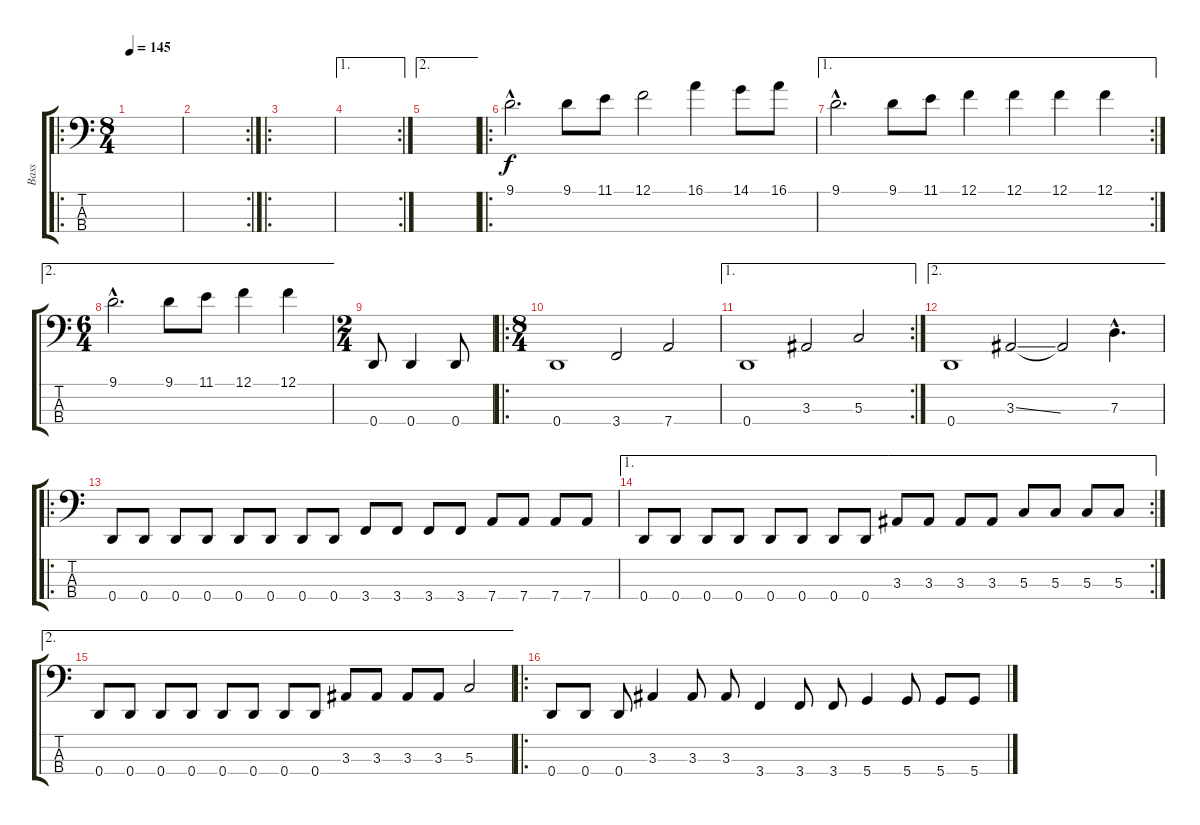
\track ("Bass" "Bass") {instrument electricbassfinger}
\staff {score tabs}
\tuning (F2 C2 G1 D1) {hide}
\ro
\ts (8 4)
\tempo 145
\clef f4
\ks c
|
\rc 2
|
\ro
|
\ae 1
\rc 2
|
\ae 2
|
\ro
9.1{hac}.2{d} 9.1.8 11.1.8 12.1.2 16.1.4 14.1.8 16.1.8 |
\ae 1
\rc 2
9.1{hac}.2{d} 9.1.8 11.1.8 12.1.4 12.1.4 12.1.4 12.1.4 |
\ae 2
\ts (6 4)
9.1{hac}.2{d} 9.1.8 11.1.8 12.1.4 12.1.4 |
\ts (2 4)
0.4.8 0.4.4 0.4.8 |
\ro
\ts (8 4)
0.4.1 3.4.2 7.4.2 |
\ae 1
\rc 2
0.4.1 3.3.2 5.3.2 |
\ae 2
0.4.1 3.3{ss}.2 3.3{t}.2 7.3{hac}.4{d} |
\ro
0.4.8 0.4.8 0.4.8 0.4.8 0.4.8 0.4.8 0.4.8 0.4.8 3.4.8 3.4.8 3.4.8 3.4.8 7.4.8 7.4.8 7.4.8 7.4.8 |
\ae 1
\rc 2
0.4.8 0.4.8 0.4.8 0.4.8 0.4.8 0.4.8 0.4.8 0.4.8 3.3.8 3.3.8 3.3.8 3.3.8 5.3.8 5.3.8 5.3.8 5.3.8 |
\ae 2
0.4.8 0.4.8 0.4.8 0.4.8 0.4.8 0.4.8 0.4.8 0.4.8 3.3.8 3.3.8 3.3.8 3.3.8 5.3.2 |
\ro
0.4.8 0.4.8 0.4.8 3.3.4 3.3.8 3.3.8 3.4.4 3.4.8 3.4.8 5.4.4 5.4.8 5.4.8 5.4.8
